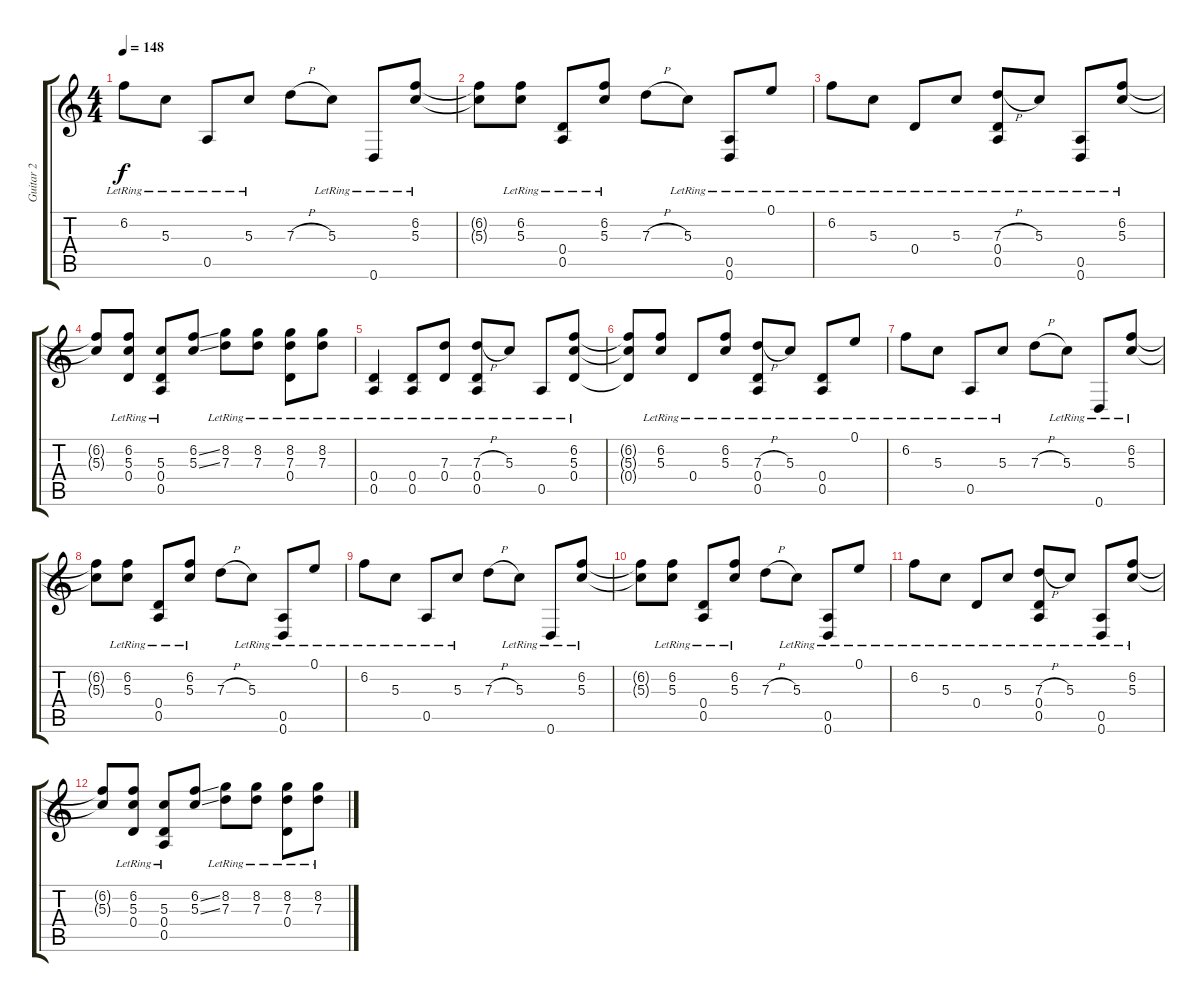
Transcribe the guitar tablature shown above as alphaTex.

\track ("Guitar 2" "Guitar 2") {instrument electricguitarclean}
\staff {score tabs}
\tuning (E4 B3 G3 D3 A2 D2) {hide}
\ts (4 4)
\tempo 148
\clef g2
\ks c
6.2{lr}.8{dy f} 5.3{lr}.8 0.5{lr}.8 5.3{lr}.8 7.3{h}.8 5.3{lr}.8 0.6{lr}.8 (6.2{lr} 5.3{lr}).8 |
(6.2{t} 5.3{t}).8 (6.2{lr} 5.3{lr}).8 (0.4{lr} 0.5{lr}).8 (6.2{lr} 5.3{lr}).8 7.3{h}.8 5.3{lr}.8 (0.5{lr} 0.6{lr}).8 0.1{lr}.8 |
6.2{lr}.8 5.3{lr}.8 0.4{lr}.8 5.3{lr}.8 (7.3{h} 0.4{lr} 0.5{lr}).8 5.3{lr}.8 (0.5{lr} 0.6{lr}).8 (6.2{lr} 5.3{lr}).8 |
(6.2{t} 5.3{t}).8 (6.2{lr} 5.3{lr} 0.4{lr}).8 (5.3{lr} 0.4{lr} 0.5{lr}).8 (6.2{ss} 5.3{ss}).8 (8.2{lr} 7.3{lr}).8 (8.2{lr} 7.3{lr}).8 (8.2{lr} 7.3{lr} 0.4{lr}).8 (8.2{lr} 7.3{lr}).8 |
(0.4{lr} 0.5{lr}).4 (0.4{lr} 0.5{lr}).8 (7.3{lr} 0.4{lr}).8 (7.3{h} 0.4{lr} 0.5{lr}).8 5.3{lr}.8 0.5{lr}.8 (6.2{lr} 5.3{lr} 0.4{lr}).8 |
(6.2{t} 5.3{t} 0.4{t}).8 (6.2{lr} 5.3{lr}).8 0.4{lr}.8 (6.2{lr} 5.3{lr}).8 (7.3{h} 0.4{lr} 0.5{lr}).8 5.3{lr}.8 (0.4{lr} 0.5{lr}).8 0.1{lr}.8 |
6.2{lr}.8 5.3{lr}.8 0.5{lr}.8 5.3{lr}.8 7.3{h}.8 5.3{lr}.8 0.6{lr}.8 (6.2{lr} 5.3{lr}).8 |
(6.2{t} 5.3{t}).8 (6.2{lr} 5.3{lr}).8 (0.4{lr} 0.5{lr}).8 (6.2{lr} 5.3{lr}).8 7.3{h}.8 5.3{lr}.8 (0.5{lr} 0.6{lr}).8 0.1{lr}.8 |
6.2{lr}.8 5.3{lr}.8 0.5{lr}.8 5.3{lr}.8 7.3{h}.8 5.3{lr}.8 0.6{lr}.8 (6.2{lr} 5.3{lr}).8 |
(6.2{t} 5.3{t}).8 (6.2{lr} 5.3{lr}).8 (0.4{lr} 0.5{lr}).8 (6.2{lr} 5.3{lr}).8 7.3{h}.8 5.3{lr}.8 (0.5{lr} 0.6{lr}).8 0.1{lr}.8 |
6.2{lr}.8 5.3{lr}.8 0.4{lr}.8 5.3{lr}.8 (7.3{h} 0.4{lr} 0.5{lr}).8 5.3{lr}.8 (0.5{lr} 0.6{lr}).8 (6.2{lr} 5.3{lr}).8 |
(6.2{t} 5.3{t}).8 (6.2{lr} 5.3{lr} 0.4{lr}).8 (5.3{lr} 0.4{lr} 0.5{lr}).8 (6.2{ss} 5.3{ss}).8 (8.2{lr} 7.3{lr}).8 (8.2{lr} 7.3{lr}).8 (8.2{lr} 7.3{lr} 0.4{lr}).8 (8.2{lr} 7.3{lr}).8
